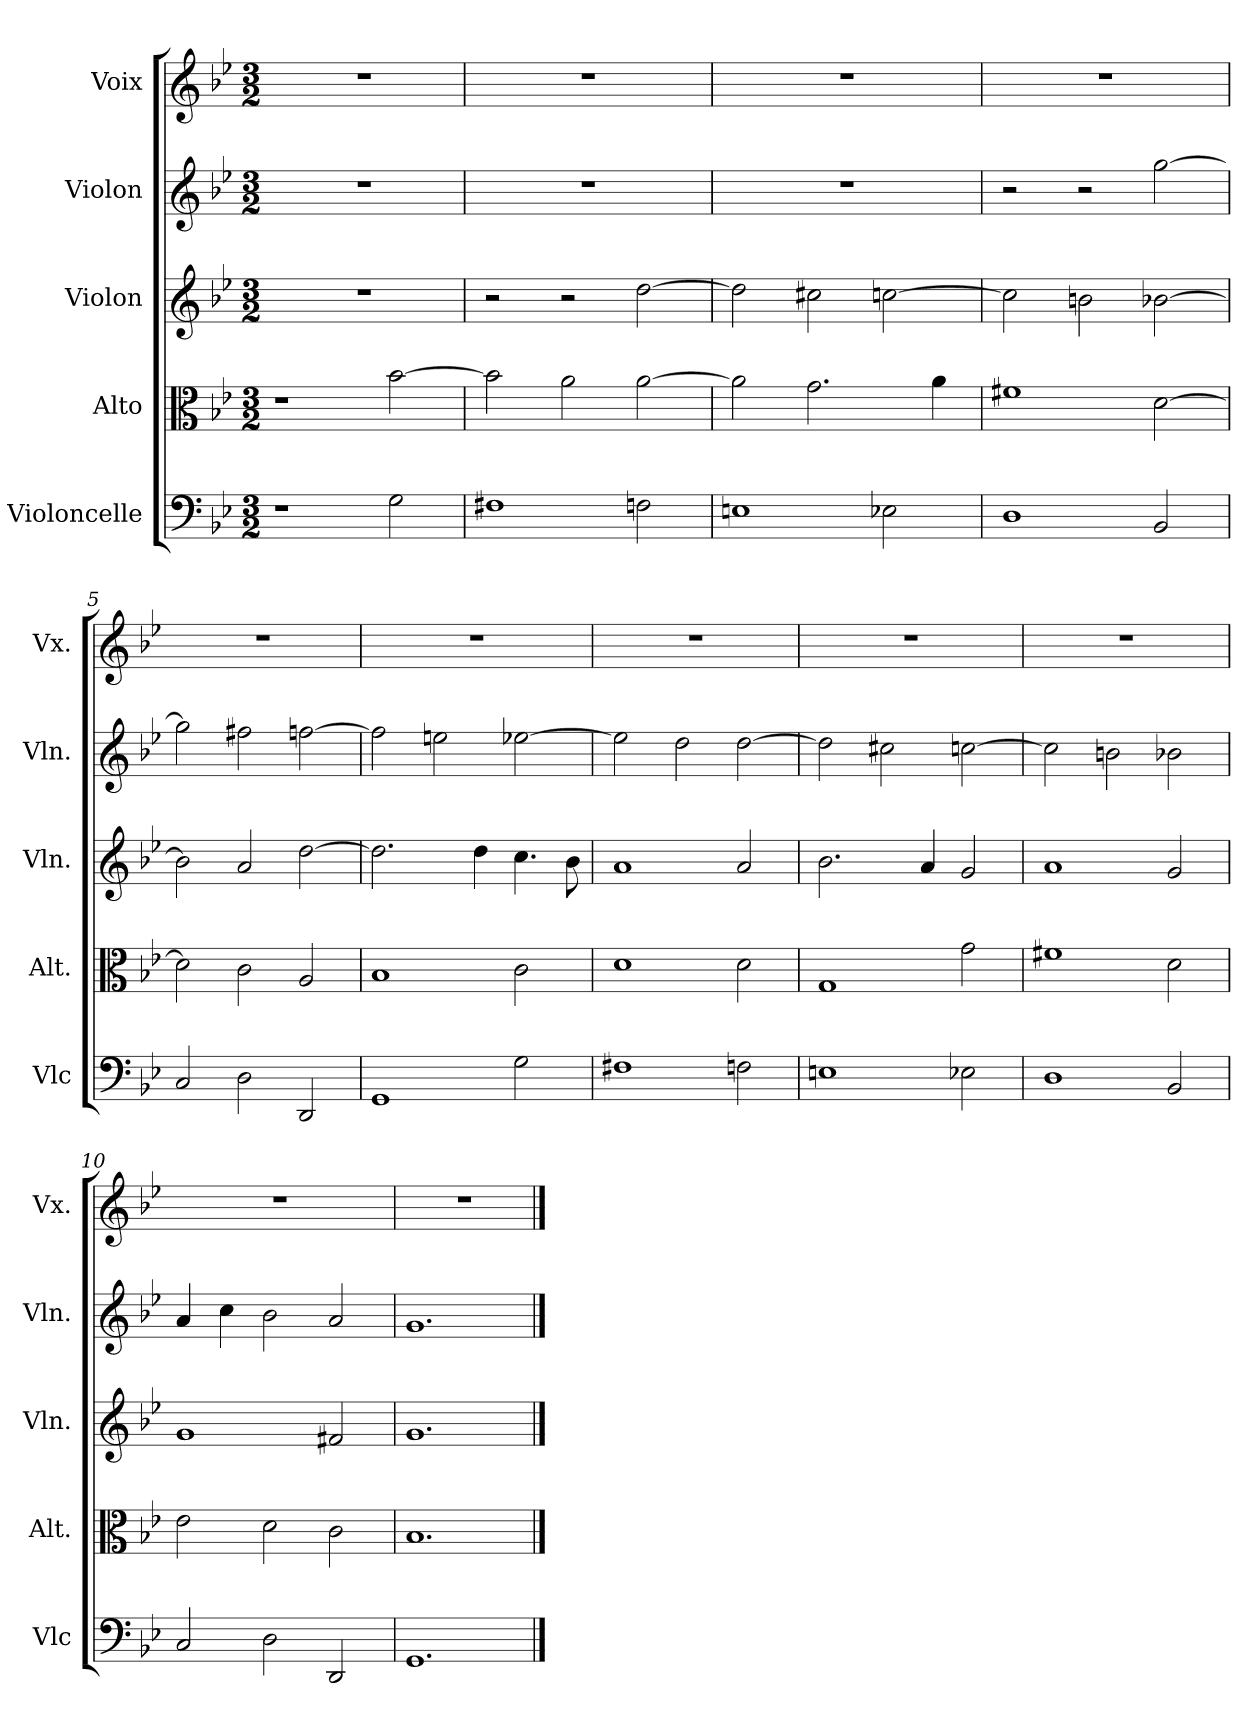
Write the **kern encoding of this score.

**kern	**kern	**kern	**kern	**kern
*part5	*part4	*part3	*part2	*part1
*staff5	*staff4	*staff3	*staff2	*staff1
*I"Violoncelle	*I"Alto	*I"Violon	*I"Violon	*I"Voix
*I'Vlc	*I'Alt.	*I'Vln.	*I'Vln.	*I'Vx.
*clefF4	*clefC3	*clefG2	*clefG2	*clefG2
*k[b-e-]	*k[b-e-]	*k[b-e-]	*k[b-e-]	*k[b-e-]
*M3/2	*M3/2	*M3/2	*M3/2	*M3/2
*MM80	*MM80	*MM80	*MM80	*MM80
=1	=1	=1	=1	=1
1r	1r	1.r	1.r	1.r
2G\	[2b-\	.	.	.
=2	=2	=2	=2	=2
1F#X	2b-\]	2r	1.r	1.r
.	2a\	2r	.	.
2Fn\	[2a\	[2dd\	.	.
=3	=3	=3	=3	=3
1En	2a\]	2dd\]	1.r	1.r
.	2.g\	2cc#X\	.	.
2E-X\	.	[2ccn\	.	.
.	4a\	.	.	.
=4	=4	=4	=4	=4
1D	1f#X	2cc\]	2r	1.r
.	.	2bn\	2r	.
2BB-/	[2d\	[2b-X\	[2gg\	.
=5	=5	=5	=5	=5
2C/	2d\]	2b-\]	2gg\]	1.r
2D\	2c\	2a/	2ff#X\	.
2DD/	2A/	[2dd\	[2ffn\	.
=6	=6	=6	=6	=6
1GG	1B-	2.dd\]	2ff\]	1.r
.	.	.	2een\	.
.	.	4dd\	.	.
2G\	2c\	4.cc\	[2ee-X\	.
.	.	8b-\	.	.
=7	=7	=7	=7	=7
1F#X	1d	1a	2ee-\]	1.r
.	.	.	2dd\	.
2Fn\	2d\	2a/	[2dd\	.
!!LO:LB:g=z
=8	=8	=8	=8	=8
1En	1G	2.b-\	2dd\]	1.r
.	.	.	2cc#X\	.
.	.	4a/	.	.
2E-X\	2g\	2g/	[2ccn\	.
=9	=9	=9	=9	=9
1D	1f#X	1a	2cc\]	1.r
.	.	.	2bn\	.
2BB-/	2d\	2g/	2b-X\	.
=10	=10	=10	=10	=10
2C/	2e-\	1g	4a/	1.r
.	.	.	4cc\	.
2D\	2d\	.	2b-\	.
2DD/	2c\	2f#X/	2a/	.
=11	=11	=11	=11	=11
1.GG	1.B-	1.g	1.g	1.r
==	==	==	==	==
*-	*-	*-	*-	*-
